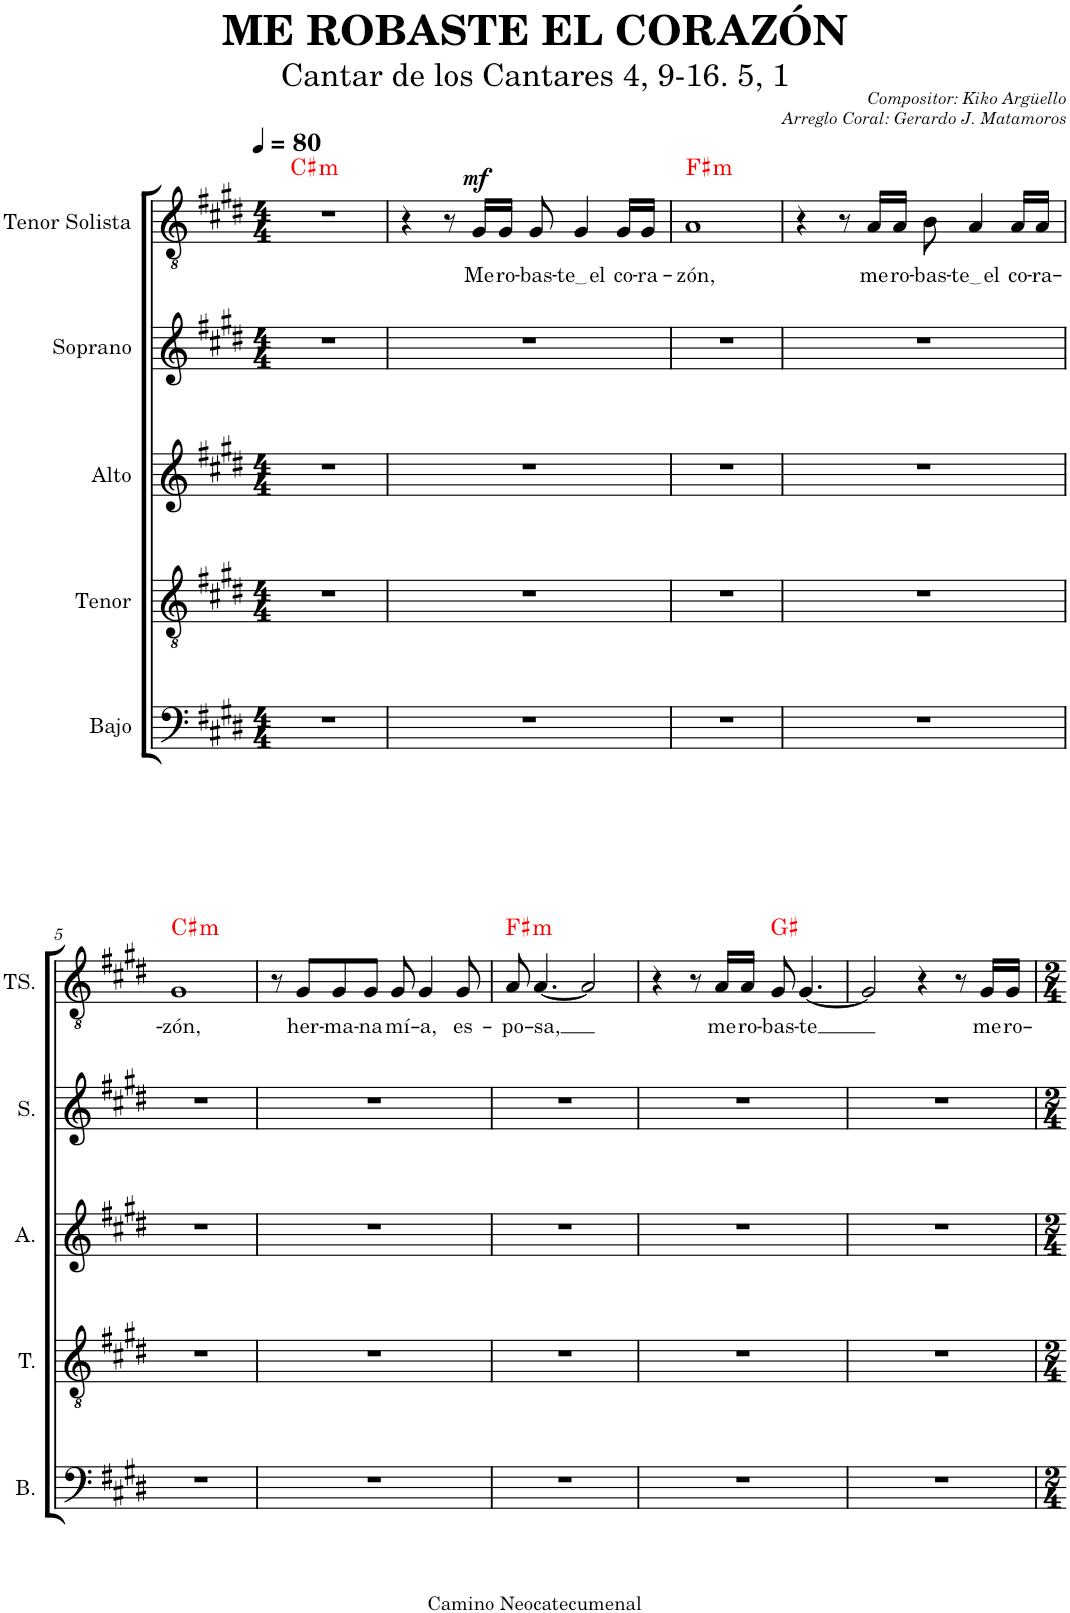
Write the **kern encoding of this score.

**kern	**dynam	**kern	**kern	**kern	**kern	**kern	**text	**dynam	**harte	**kern	**text	**dynam	**harte
*part7	*part7	*part6	*part5	*part4	*part3	*part2	*part2	*part2	*part2	*part1	*part1	*part1	*part1
*staff7	*staff7	*staff6	*staff5	*staff4	*staff3	*staff2	*staff2	*staff2	*	*staff1	*staff1	*staff1	*
*I"Guitarra clásica	*	*I"Bajo	*I"Tenor	*I"Alto	*I"Soprano	*I"Tenor	*	*	*	*I"Tenor Solista	*	*	*
*I'Guit.	*	*I'B.	*I'T.	*I'A.	*I'S.	*I'T.	*	*	*	*I'TS.	*	*	*
*stria5	*	*	*	*	*	*stria5	*	*	*	*	*	*	*
*clefGv2	*	*clefF4	*clefGv2	*clefG2	*clefG2	*clefGv2	*	*	*	*clefGv2	*	*	*
*k[f#c#g#d#]	*	*k[f#c#g#d#]	*k[f#c#g#d#]	*k[f#c#g#d#]	*k[f#c#g#d#]	*k[f#c#g#d#]	*	*	*	*k[f#c#g#d#]	*	*	*
*M4/4	*	*M4/4	*M4/4	*M4/4	*M4/4	*M4/4	*	*	*	*M4/4	*	*	*
*MM80	*	*MM80	*MM80	*MM80	*MM80	*MM80	*	*	*	*MM80	*	*	*
=1	=1	=1	=1	=1	=1	=1	=1	=1	=1	=1	=1	=1	=1
!	!LO:DY:b	!	!	!	!	!	!	!	!	!	!	!	!LO:H:kt=m
8C#/ 8G#/ 8c#/ 8e/ 8g#/L	ppp	1r	1r	1r	1r	1r	.	.	.	1r	.	.	C#:min
8C#/ 8G#/ 8c#/ 8e/ 8g#/J	.	.	.	.	.	.	.	.	.	.	.	.	.
16C#/ 16G#/ 16c#/ 16e/ 16g#/LL	.	.	.	.	.	.	.	.	.	.	.	.	.
16C#/ 16G#/ 16c#/ 16e/ 16g#/J	.	.	.	.	.	.	.	.	.	.	.	.	.
16C#/ 16G#/ 16c#/ 16e/ 16g#/L	.	.	.	.	.	.	.	.	.	.	.	.	.
16C#/ 16G#/ 16c#/ 16e/ 16g#/JJ	.	.	.	.	.	.	.	.	.	.	.	.	.
8C#/ 8G#/ 8c#/ 8e/ 8g#/L	.	.	.	.	.	.	.	.	.	.	.	.	.
8C#/ 8G#/ 8c#/ 8e/ 8g#/J	.	.	.	.	.	.	.	.	.	.	.	.	.
16C#/ 16G#/ 16c#/ 16e/ 16g#/LL	.	.	.	.	.	.	.	.	.	.	.	.	.
16C#/ 16G#/ 16c#/ 16e/ 16g#/J	.	.	.	.	.	.	.	.	.	.	.	.	.
16C#/ 16G#/ 16c#/ 16e/ 16g#/L	.	.	.	.	.	.	.	.	.	.	.	.	.
16C#/ 16G#/ 16c#/ 16e/ 16g#/JJ	.	.	.	.	.	.	.	.	.	.	.	.	.
=2	=2	=2	=2	=2	=2	=2	=2	=2	=2	=2	=2	=2	=2
8C#/ 8G#/ 8c#/ 8e/ 8g#/L	.	1r	1r	1r	1r	4r	.	.	.	4r	.	.	.
8C#/ 8G#/ 8c#/ 8e/ 8g#/J	.	.	.	.	.	.	.	.	.	.	.	.	.
16C#/ 16G#/ 16c#/ 16e/ 16g#/LL	.	.	.	.	.	8r	.	.	.	8r	.	.	.
16C#/ 16G#/ 16c#/ 16e/ 16g#/J	.	.	.	.	.	.	.	.	.	.	.	.	.
!	!	!	!	!	!	!	!	!LO:DY:b	!	!	!LO:LY:b	!LO:DY:a	!
16C#/ 16G#/ 16c#/ 16e/ 16g#/L	.	.	.	.	.	16G#/LL	Me	mf	.	16G#/LL	Me	mf	.
!	!	!	!	!	!	!	!	!	!	!	!LO:LY:b	!	!
16C#/ 16G#/ 16c#/ 16e/ 16g#/JJ	.	.	.	.	.	16G#/JJ	ro-	.	.	16G#/JJ	ro-	.	.
!	!	!	!	!	!	!	!	!	!	!	!LO:LY:b	!	!
8C#/ 8G#/ 8c#/ 8e/ 8g#/L	.	.	.	.	.	8G#	-bas-	.	.	8G#/	-bas-	.	.
!	!	!	!	!	!	!	!	!	!	!	!LO:LY:b	!	!
8C#/ 8G#/ 8c#/ 8e/ 8g#/J	.	.	.	.	.	4G#	te el	.	.	4G#/	te el	.	.
16C#/ 16G#/ 16c#/ 16e/ 16g#/LL	.	.	.	.	.	.	.	.	.	.	.	.	.
16C#/ 16G#/ 16c#/ 16e/ 16g#/J	.	.	.	.	.	.	.	.	.	.	.	.	.
!	!	!	!	!	!	!	!	!	!	!	!LO:LY:b	!	!
16C#/ 16G#/ 16c#/ 16e/ 16g#/L	.	.	.	.	.	16G#/LL	co-	.	.	16G#/LL	co-	.	.
!	!	!	!	!	!	!	!	!	!	!	!LO:LY:b	!	!
16C#/ 16G#/ 16c#/ 16e/ 16g#/JJ	.	.	.	.	.	16G#/JJ	-ra-	.	.	16G#/JJ	-ra-	.	.
=3	=3	=3	=3	=3	=3	=3	=3	=3	=3	=3	=3	=3	=3
!	!	!	!	!	!	!	!	!	!LO:H:kt=m	!	!LO:LY:b	!	!LO:H:kt=m
8F#\ 8c#\ 8f#\ 8a\L	.	1r	1r	1r	1r	1A	-zón,	.	F#:min	1A	-zón,	.	F#:min
8F#\ 8c#\ 8f#\ 8a\J	.	.	.	.	.	.	.	.	.	.	.	.	.
16F#\ 16c#\ 16f#\ 16a\LL	.	.	.	.	.	.	.	.	.	.	.	.	.
16F#\ 16c#\ 16f#\ 16a\J	.	.	.	.	.	.	.	.	.	.	.	.	.
16F#\ 16c#\ 16f#\ 16a\L	.	.	.	.	.	.	.	.	.	.	.	.	.
16F#\ 16c#\ 16f#\ 16a\JJ	.	.	.	.	.	.	.	.	.	.	.	.	.
8F#\ 8c#\ 8f#\ 8a\L	.	.	.	.	.	.	.	.	.	.	.	.	.
8F#\ 8c#\ 8f#\ 8a\J	.	.	.	.	.	.	.	.	.	.	.	.	.
16F#\ 16c#\ 16f#\ 16a\LL	.	.	.	.	.	.	.	.	.	.	.	.	.
16F#\ 16c#\ 16f#\ 16a\J	.	.	.	.	.	.	.	.	.	.	.	.	.
16F#\ 16c#\ 16f#\ 16a\L	.	.	.	.	.	.	.	.	.	.	.	.	.
16F#\ 16c#\ 16f#\ 16a\JJ	.	.	.	.	.	.	.	.	.	.	.	.	.
=4	=4	=4	=4	=4	=4	=4	=4	=4	=4	=4	=4	=4	=4
8F#\ 8c#\ 8f#\ 8a\L	.	1r	1r	1r	1r	4r	.	.	.	4r	.	.	.
8F#\ 8c#\ 8f#\ 8a\J	.	.	.	.	.	.	.	.	.	.	.	.	.
16F#\ 16c#\ 16f#\ 16a\LL	.	.	.	.	.	8r	.	.	.	8r	.	.	.
16F#\ 16c#\ 16f#\ 16a\J	.	.	.	.	.	.	.	.	.	.	.	.	.
!	!	!	!	!	!	!	!	!	!	!	!LO:LY:b	!	!
16F#\ 16c#\ 16f#\ 16a\L	.	.	.	.	.	16A/LL	me	.	.	16A/LL	me	.	.
!	!	!	!	!	!	!	!	!	!	!	!LO:LY:b	!	!
16F#\ 16c#\ 16f#\ 16a\JJ	.	.	.	.	.	16A/JJ	ro-	.	.	16A/JJ	ro-	.	.
!	!	!	!	!	!	!	!	!	!	!	!LO:LY:b	!	!
8F#\ 8c#\ 8f#\ 8a\L	.	.	.	.	.	8B	-bas-	.	.	8B\	-bas-	.	.
!	!	!	!	!	!	!	!	!	!	!	!LO:LY:b	!	!
8F#\ 8c#\ 8f#\ 8a\J	.	.	.	.	.	4A	te el	.	.	4A/	te el	.	.
16F#\ 16c#\ 16f#\ 16a\LL	.	.	.	.	.	.	.	.	.	.	.	.	.
16F#\ 16c#\ 16f#\ 16a\J	.	.	.	.	.	.	.	.	.	.	.	.	.
!	!	!	!	!	!	!	!	!	!	!	!LO:LY:b	!	!
16F#\ 16c#\ 16f#\ 16a\L	.	.	.	.	.	16A/LL	co-	.	.	16A/LL	co-	.	.
!	!	!	!	!	!	!	!	!	!	!	!LO:LY:b	!	!
16F#\ 16c#\ 16f#\ 16a\JJ	.	.	.	.	.	16A/JJ	-ra-	.	.	16A/JJ	-ra-	.	.
!!LO:LB:g=z
=5	=5	=5	=5	=5	=5	=5	=5	=5	=5	=5	=5	=5	=5
!	!	!	!	!	!	!	!	!	!LO:H:kt=m	!	!LO:LY:b	!	!LO:H:kt=m
8C#/ 8G#/ 8c#/ 8e/ 8g#/L	.	1r	1r	1r	1r	1G#	-zón,	.	C#:min	1G#	-zón,	.	C#:min
8C#/ 8G#/ 8c#/ 8e/ 8g#/J	.	.	.	.	.	.	.	.	.	.	.	.	.
16C#/ 16G#/ 16c#/ 16e/ 16g#/LL	.	.	.	.	.	.	.	.	.	.	.	.	.
16C#/ 16G#/ 16c#/ 16e/ 16g#/J	.	.	.	.	.	.	.	.	.	.	.	.	.
16C#/ 16G#/ 16c#/ 16e/ 16g#/L	.	.	.	.	.	.	.	.	.	.	.	.	.
16C#/ 16G#/ 16c#/ 16e/ 16g#/JJ	.	.	.	.	.	.	.	.	.	.	.	.	.
8C#/ 8G#/ 8c#/ 8e/ 8g#/L	.	.	.	.	.	.	.	.	.	.	.	.	.
8C#/ 8G#/ 8c#/ 8e/ 8g#/J	.	.	.	.	.	.	.	.	.	.	.	.	.
16C#/ 16G#/ 16c#/ 16e/ 16g#/LL	.	.	.	.	.	.	.	.	.	.	.	.	.
16C#/ 16G#/ 16c#/ 16e/ 16g#/J	.	.	.	.	.	.	.	.	.	.	.	.	.
16C#/ 16G#/ 16c#/ 16e/ 16g#/L	.	.	.	.	.	.	.	.	.	.	.	.	.
16C#/ 16G#/ 16c#/ 16e/ 16g#/JJ	.	.	.	.	.	.	.	.	.	.	.	.	.
=6	=6	=6	=6	=6	=6	=6	=6	=6	=6	=6	=6	=6	=6
8C#/ 8G#/ 8c#/ 8e/ 8g#/L	.	1r	1r	1r	1r	8r	.	.	.	8r	.	.	.
!	!	!	!	!	!	!	!	!	!	!	!LO:LY:b	!	!
8C#/ 8G#/ 8c#/ 8e/ 8g#/J	.	.	.	.	.	8G#	her-	.	.	8G#/L	her-	.	.
!	!	!	!	!	!	!	!	!	!	!	!LO:LY:b	!	!
16C#/ 16G#/ 16c#/ 16e/ 16g#/LL	.	.	.	.	.	8G#/L	-ma-	.	.	8G#/	-ma-	.	.
16C#/ 16G#/ 16c#/ 16e/ 16g#/J	.	.	.	.	.	.	.	.	.	.	.	.	.
!	!	!	!	!	!	!	!	!	!	!	!LO:LY:b	!	!
16C#/ 16G#/ 16c#/ 16e/ 16g#/L	.	.	.	.	.	8G#/J	-na	.	.	8G#/J	-na	.	.
16C#/ 16G#/ 16c#/ 16e/ 16g#/JJ	.	.	.	.	.	.	.	.	.	.	.	.	.
!	!	!	!	!	!	!	!	!	!	!	!LO:LY:b	!	!
8C#/ 8G#/ 8c#/ 8e/ 8g#/L	.	.	.	.	.	8G#	mí-	.	.	8G#/	mí-	.	.
!	!	!	!	!	!	!	!	!	!	!	!LO:LY:b	!	!
8C#/ 8G#/ 8c#/ 8e/ 8g#/J	.	.	.	.	.	4G#	-a,	.	.	4G#/	-a,	.	.
16C#/ 16G#/ 16c#/ 16e/ 16g#/LL	.	.	.	.	.	.	.	.	.	.	.	.	.
16C#/ 16G#/ 16c#/ 16e/ 16g#/J	.	.	.	.	.	.	.	.	.	.	.	.	.
!	!	!	!	!	!	!	!	!	!	!	!LO:LY:b	!	!
16C#/ 16G#/ 16c#/ 16e/ 16g#/L	.	.	.	.	.	8G#	es-	.	.	8G#/	es-	.	.
16C#/ 16G#/ 16c#/ 16e/ 16g#/JJ	.	.	.	.	.	.	.	.	.	.	.	.	.
=7	=7	=7	=7	=7	=7	=7	=7	=7	=7	=7	=7	=7	=7
!	!	!	!	!	!	!	!	!	!LO:H:kt=m	!	!LO:LY:b	!	!LO:H:kt=m
8F#\ 8c#\ 8f#\ 8a\L	.	1r	1r	1r	1r	8A	-po-	.	F#:min	8A/	-po-	.	F#:min
!	!	!	!	!	!	!	!	!	!	!	!LO:LY:b	!	!
8F#\ 8c#\ 8f#\ 8a\J	.	.	.	.	.	[4.A	-sa,	.	.	[4.A/	-sa,	.	.
16F#\ 16c#\ 16f#\ 16a\LL	.	.	.	.	.	.	.	.	.	.	.	.	.
16F#\ 16c#\ 16f#\ 16a\J	.	.	.	.	.	.	.	.	.	.	.	.	.
16F#\ 16c#\ 16f#\ 16a\L	.	.	.	.	.	.	.	.	.	.	.	.	.
16F#\ 16c#\ 16f#\ 16a\JJ	.	.	.	.	.	.	.	.	.	.	.	.	.
8F#\ 8c#\ 8f#\ 8a\L	.	.	.	.	.	2A]	.	.	.	2A/]	.	.	.
8F#\ 8c#\ 8f#\ 8a\J	.	.	.	.	.	.	.	.	.	.	.	.	.
16F#\ 16c#\ 16f#\ 16a\LL	.	.	.	.	.	.	.	.	.	.	.	.	.
16F#\ 16c#\ 16f#\ 16a\J	.	.	.	.	.	.	.	.	.	.	.	.	.
16F#\ 16c#\ 16f#\ 16a\L	.	.	.	.	.	.	.	.	.	.	.	.	.
16F#\ 16c#\ 16f#\ 16a\JJ	.	.	.	.	.	.	.	.	.	.	.	.	.
=8	=8	=8	=8	=8	=8	=8	=8	=8	=8	=8	=8	=8	=8
8F#\ 8c#\ 8f#\ 8a\L	.	1r	1r	1r	1r	4r	.	.	.	4r	.	.	.
8F#\ 8c#\ 8f#\ 8a\J	.	.	.	.	.	.	.	.	.	.	.	.	.
16F#\ 16c#\ 16f#\ 16a\LL	.	.	.	.	.	8r	.	.	.	8r	.	.	.
16F#\ 16c#\ 16f#\ 16a\J	.	.	.	.	.	.	.	.	.	.	.	.	.
!	!	!	!	!	!	!	!	!	!	!	!LO:LY:b	!	!
16F#\ 16c#\ 16f#\ 16a\L	.	.	.	.	.	16A/LL	me	.	.	16A/LL	me	.	.
!	!	!	!	!	!	!	!	!	!	!	!LO:LY:b	!	!
16F#\ 16c#\ 16f#\ 16a\JJ	.	.	.	.	.	16A/JJ	ro-	.	.	16A/JJ	ro-	.	.
!	!	!	!	!	!	!	!	!	!	!	!LO:LY:b	!	!
8GG#/ 8D#/ 8G#/ 8B#X/ 8d#/ 8g#/L	.	.	.	.	.	8G#	-bas-	.	G#:maj	8G#/	-bas-	.	G#:maj
!	!	!	!	!	!	!	!	!	!	!	!LO:LY:b	!	!
8GG#/ 8D#/ 8G#/ 8B#/ 8d#/ 8g#/J	.	.	.	.	.	[4.G#	-te	.	.	[4.G#/	-te	.	.
16GG#/ 16D#/ 16G#/ 16B#/ 16d#/ 16g#/LL	.	.	.	.	.	.	.	.	.	.	.	.	.
16GG#/ 16D#/ 16G#/ 16B#/ 16d#/ 16g#/J	.	.	.	.	.	.	.	.	.	.	.	.	.
16GG#/ 16D#/ 16G#/ 16B#/ 16d#/ 16g#/L	.	.	.	.	.	.	.	.	.	.	.	.	.
16GG#/ 16D#/ 16G#/ 16B#/ 16d#/ 16g#/JJ	.	.	.	.	.	.	.	.	.	.	.	.	.
=9	=9	=9	=9	=9	=9	=9	=9	=9	=9	=9	=9	=9	=9
8GG#/ 8D#/ 8G#/ 8B#X/ 8d#/ 8g#/L	.	1r	1r	1r	1r	2G#]	.	.	.	2G#/]	.	.	.
8GG#/ 8D#/ 8G#/ 8B#/ 8d#/ 8g#/J	.	.	.	.	.	.	.	.	.	.	.	.	.
16GG#/ 16D#/ 16G#/ 16B#/ 16d#/ 16g#/LL	.	.	.	.	.	.	.	.	.	.	.	.	.
16GG#/ 16D#/ 16G#/ 16B#/ 16d#/ 16g#/J	.	.	.	.	.	.	.	.	.	.	.	.	.
16GG#/ 16D#/ 16G#/ 16B#/ 16d#/ 16g#/L	.	.	.	.	.	.	.	.	.	.	.	.	.
16GG#/ 16D#/ 16G#/ 16B#/ 16d#/ 16g#/JJ	.	.	.	.	.	.	.	.	.	.	.	.	.
8GG#/ 8D#/ 8G#/ 8B#/ 8d#/ 8g#/L	.	.	.	.	.	4r	.	.	.	4r	.	.	.
8GG#/ 8D#/ 8G#/ 8B#/ 8d#/ 8g#/J	.	.	.	.	.	.	.	.	.	.	.	.	.
16GG#/ 16D#/ 16G#/ 16B#/ 16d#/ 16g#/LL	.	.	.	.	.	8r	.	.	.	8r	.	.	.
16GG#/ 16D#/ 16G#/ 16B#/ 16d#/ 16g#/J	.	.	.	.	.	.	.	.	.	.	.	.	.
!	!	!	!	!	!	!	!	!	!	!	!LO:LY:b	!	!
16GG#/ 16D#/ 16G#/ 16B#/ 16d#/ 16g#/L	.	.	.	.	.	16G#/LL	me	.	.	16G#/LL	me	.	.
!	!	!	!	!	!	!	!	!	!	!	!LO:LY:b	!	!
16GG#/ 16D#/ 16G#/ 16B#/ 16d#/ 16g#/JJ	.	.	.	.	.	16G#/JJ	ro-	.	.	16G#/JJ	ro-	.	.
=	=	=	=	=	=	=	=	=	=	=	=	=	=
*-	*-	*-	*-	*-	*-	*-	*-	*-	*-	*-	*-	*-	*-
